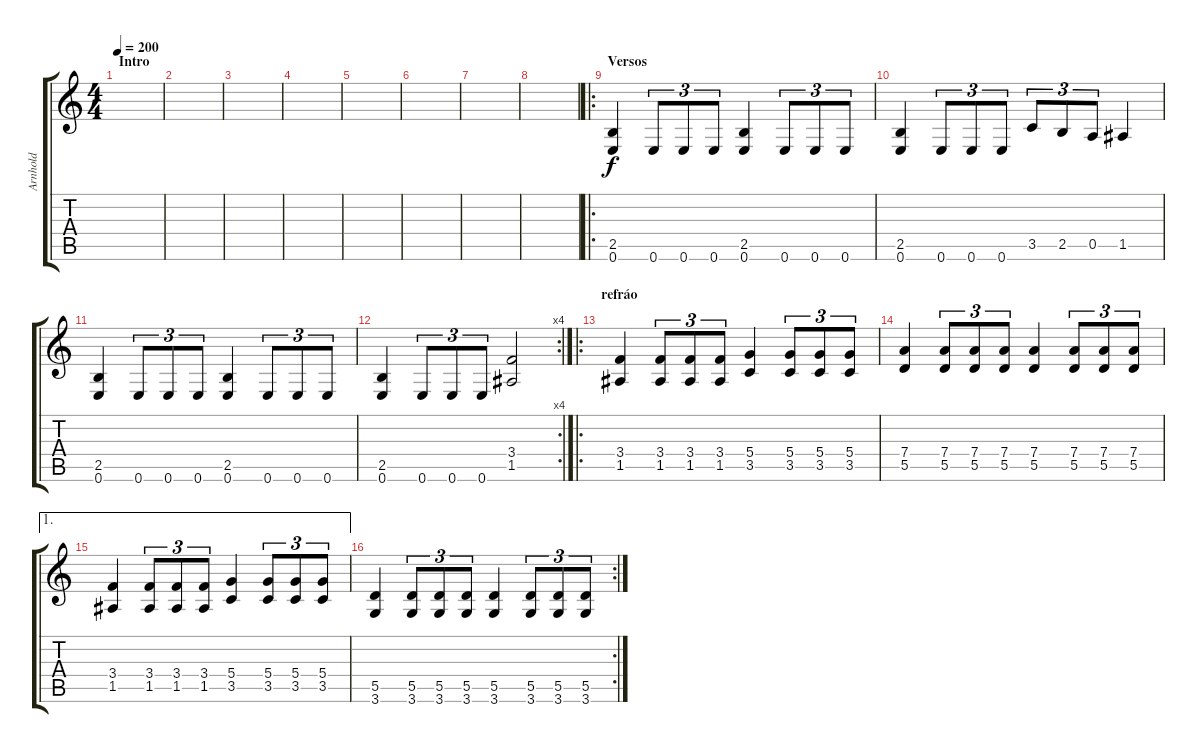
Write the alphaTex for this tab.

\track ("Arnhold" "Arnhold") {instrument distortionguitar}
\staff {score tabs}
\tuning (E4 B3 G3 D3 A2 E2) {hide}
\ts (4 4)
\section ("" "Intro")
\tempo 200
\clef g2
\ks c
|
|
|
|
|
|
|
|
\ro
\section ("" "Versos")
(2.5 0.6).4 0.6.8{tu (3 2)} 0.6.8{tu (3 2)} 0.6.8{tu (3 2)} (2.5 0.6).4 0.6.8{tu (3 2)} 0.6.8{tu (3 2)} 0.6.8{tu (3 2)} |
(2.5 0.6).4 0.6.8{tu (3 2)} 0.6.8{tu (3 2)} 0.6.8{tu (3 2)} 3.5.8{tu (3 2)} 2.5.8{tu (3 2)} 0.5.8{tu (3 2)} 1.5.4 |
(2.5 0.6).4 0.6.8{tu (3 2)} 0.6.8{tu (3 2)} 0.6.8{tu (3 2)} (2.5 0.6).4 0.6.8{tu (3 2)} 0.6.8{tu (3 2)} 0.6.8{tu (3 2)} |
\rc 4
(2.5 0.6).4 0.6.8{tu (3 2)} 0.6.8{tu (3 2)} 0.6.8{tu (3 2)} (3.4 1.5).2 |
\ro
\section ("" "refráo")
(3.4 1.5).4 (3.4 1.5).8{tu (3 2)} (3.4 1.5).8{tu (3 2)} (3.4 1.5).8{tu (3 2)} (5.4 3.5).4 (5.4 3.5).8{tu (3 2)} (5.4 3.5).8{tu (3 2)} (5.4 3.5).8{tu (3 2)} |
(7.4 5.5).4 (7.4 5.5).8{tu (3 2)} (7.4 5.5).8{tu (3 2)} (7.4 5.5).8{tu (3 2)} (7.4 5.5).4 (7.4 5.5).8{tu (3 2)} (7.4 5.5).8{tu (3 2)} (7.4 5.5).8{tu (3 2)} |
\ae 1
(3.4 1.5).4 (3.4 1.5).8{tu (3 2)} (3.4 1.5).8{tu (3 2)} (3.4 1.5).8{tu (3 2)} (5.4 3.5).4 (5.4 3.5).8{tu (3 2)} (5.4 3.5).8{tu (3 2)} (5.4 3.5).8{tu (3 2)} |
\rc 2
(5.5 3.6).4 (5.5 3.6).8{tu (3 2)} (5.5 3.6).8{tu (3 2)} (5.5 3.6).8{tu (3 2)} (5.5 3.6).4 (5.5 3.6).8{tu (3 2)} (5.5 3.6).8{tu (3 2)} (5.5 3.6).8{tu (3 2)}
